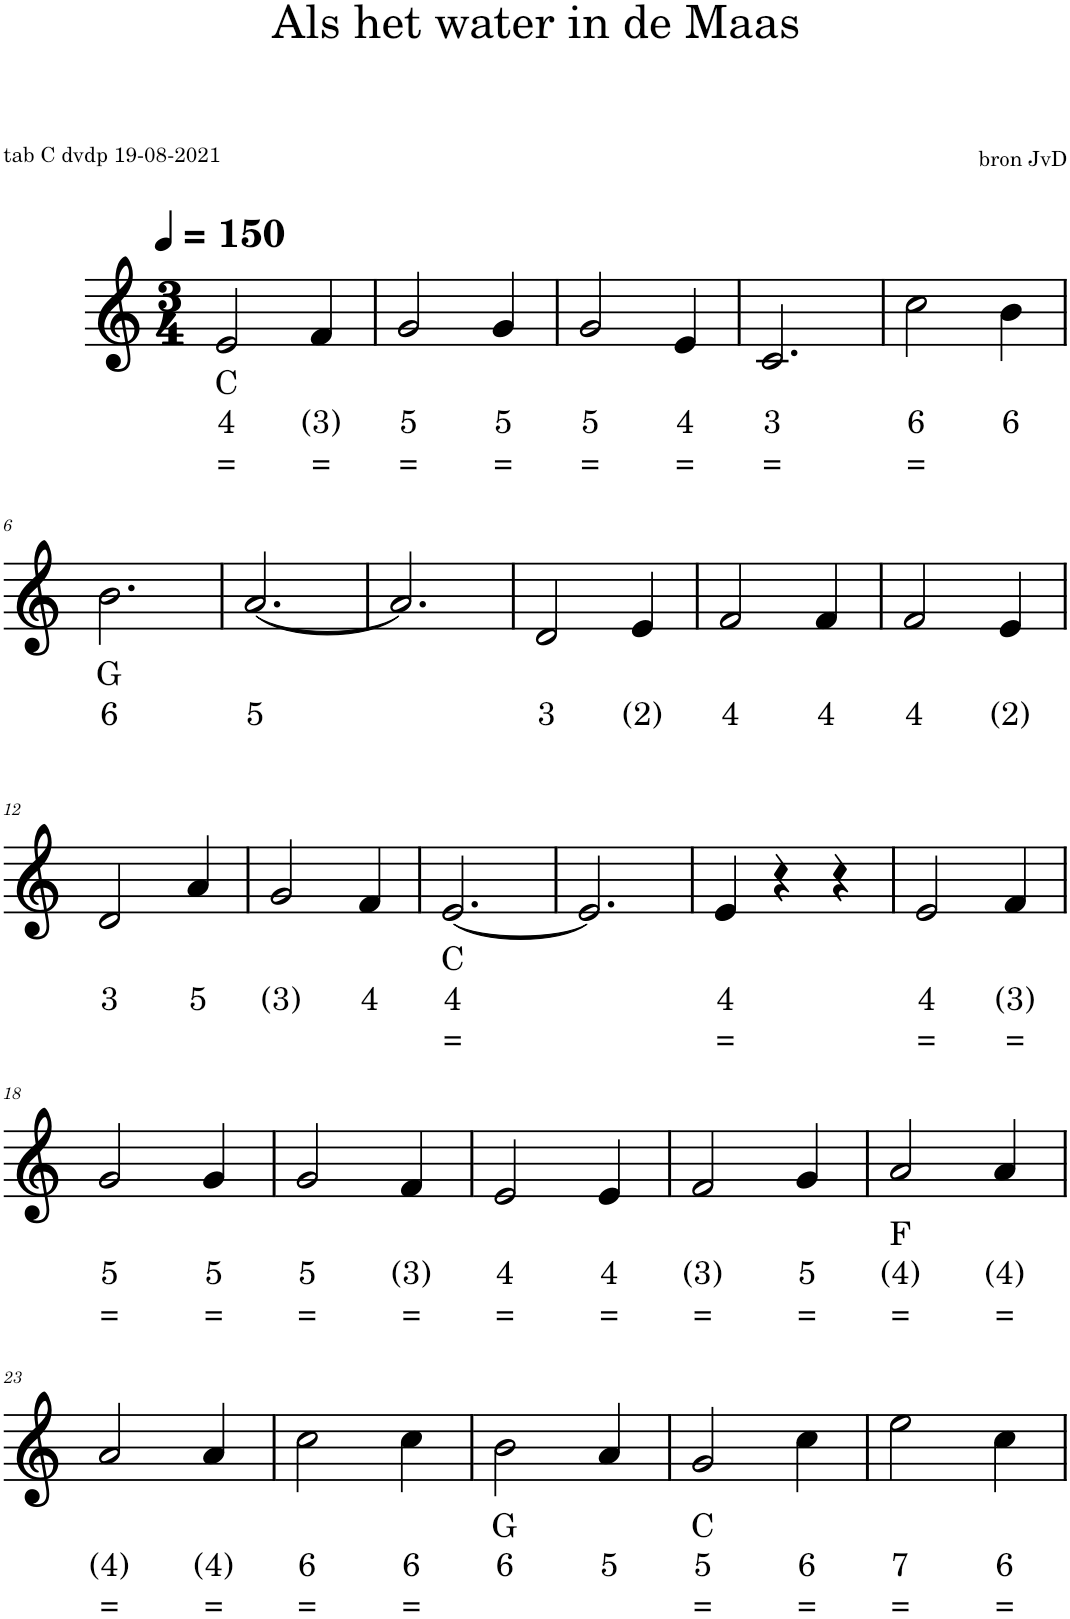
**kern	**text	**text	**text
*part1	*part1	*part1	*part1
*staff1	*staff1	*staff1	*staff1
*I"Piano	*	*	*
*I'Pno.	*	*	*
*clefG2	*	*	*
*k[]	*	*	*
*M3/4	*	*	*
*MM150	*	*	*
=1	=1	=1	=1
!	!LO:LY:b	!LO:LY:b	!LO:LY:b
2e/	C	4	=
!	!	!LO:LY:b	!LO:LY:b
4f/	.	(3)	=
=2	=2	=2	=2
!	!	!LO:LY:b	!LO:LY:b
2g/	.	5	=
!	!	!LO:LY:b	!LO:LY:b
4g/	.	5	=
=3	=3	=3	=3
!	!	!LO:LY:b	!LO:LY:b
2g/	.	5	=
!	!	!LO:LY:b	!LO:LY:b
4e/	.	4	=
=4	=4	=4	=4
!	!	!LO:LY:b	!LO:LY:b
2.c/	.	3	=
=5	=5	=5	=5
!	!	!LO:LY:b	!LO:LY:b
2cc\	.	6	=
!	!	!LO:LY:b	!
4b\	.	6	.
!!LO:LB:g=z
=6	=6	=6	=6
!	!LO:LY:b	!LO:LY:b	!
2.b\	G	6	.
=7	=7	=7	=7
!	!	!LO:LY:b	!
[2.a/	.	5	.
=8	=8	=8	=8
2.a/]	.	.	.
=9	=9	=9	=9
!	!	!LO:LY:b	!
2d/	.	3	.
!	!	!LO:LY:b	!
4e/	.	(2)	.
=10	=10	=10	=10
!	!	!LO:LY:b	!
2f/	.	4	.
!	!	!LO:LY:b	!
4f/	.	4	.
=11	=11	=11	=11
!	!	!LO:LY:b	!
2f/	.	4	.
!	!	!LO:LY:b	!
4e/	.	(2)	.
!!LO:LB:g=z
=12	=12	=12	=12
!	!	!LO:LY:b	!
2d/	.	3	.
!	!	!LO:LY:b	!
4a/	.	5	.
=13	=13	=13	=13
!	!	!LO:LY:b	!
2g/	.	(3)	.
!	!	!LO:LY:b	!
4f/	.	4	.
=14	=14	=14	=14
!	!LO:LY:b	!LO:LY:b	!LO:LY:b
[2.e/	C	4	=
=15	=15	=15	=15
2.e/]	.	.	.
=16	=16	=16	=16
!	!	!LO:LY:b	!LO:LY:b
4e/	.	4	=
4r	.	.	.
4r	.	.	.
=17	=17	=17	=17
!	!	!LO:LY:b	!LO:LY:b
2e/	.	4	=
!	!	!LO:LY:b	!LO:LY:b
4f/	.	(3)	=
!!LO:LB:g=z
=18	=18	=18	=18
!	!	!LO:LY:b	!LO:LY:b
2g/	.	5	=
!	!	!LO:LY:b	!LO:LY:b
4g/	.	5	=
=19	=19	=19	=19
!	!	!LO:LY:b	!LO:LY:b
2g/	.	5	=
!	!	!LO:LY:b	!LO:LY:b
4f/	.	(3)	=
=20	=20	=20	=20
!	!	!LO:LY:b	!LO:LY:b
2e/	.	4	=
!	!	!LO:LY:b	!LO:LY:b
4e/	.	4	=
=21	=21	=21	=21
!	!	!LO:LY:b	!LO:LY:b
2f/	.	(3)	=
!	!	!LO:LY:b	!LO:LY:b
4g/	.	5	=
=22	=22	=22	=22
!	!LO:LY:b	!LO:LY:b	!LO:LY:b
2a/	F	(4)	=
!	!	!LO:LY:b	!LO:LY:b
4a/	.	(4)	=
!!LO:LB:g=z
=23	=23	=23	=23
!	!	!LO:LY:b	!LO:LY:b
2a/	.	(4)	=
!	!	!LO:LY:b	!LO:LY:b
4a/	.	(4)	=
=24	=24	=24	=24
!	!	!LO:LY:b	!LO:LY:b
2cc\	.	6	=
!	!	!LO:LY:b	!LO:LY:b
4cc\	.	6	=
=25	=25	=25	=25
!	!LO:LY:b	!LO:LY:b	!
2b\	G	6	.
!	!	!LO:LY:b	!
4a/	.	5	.
=26	=26	=26	=26
!	!LO:LY:b	!LO:LY:b	!LO:LY:b
2g/	C	5	=
!	!	!LO:LY:b	!LO:LY:b
4cc\	.	6	=
=27	=27	=27	=27
!	!	!LO:LY:b	!LO:LY:b
2ee\	.	7	=
!	!	!LO:LY:b	!LO:LY:b
4cc\	.	6	=
=	=	=	=
*-	*-	*-	*-
